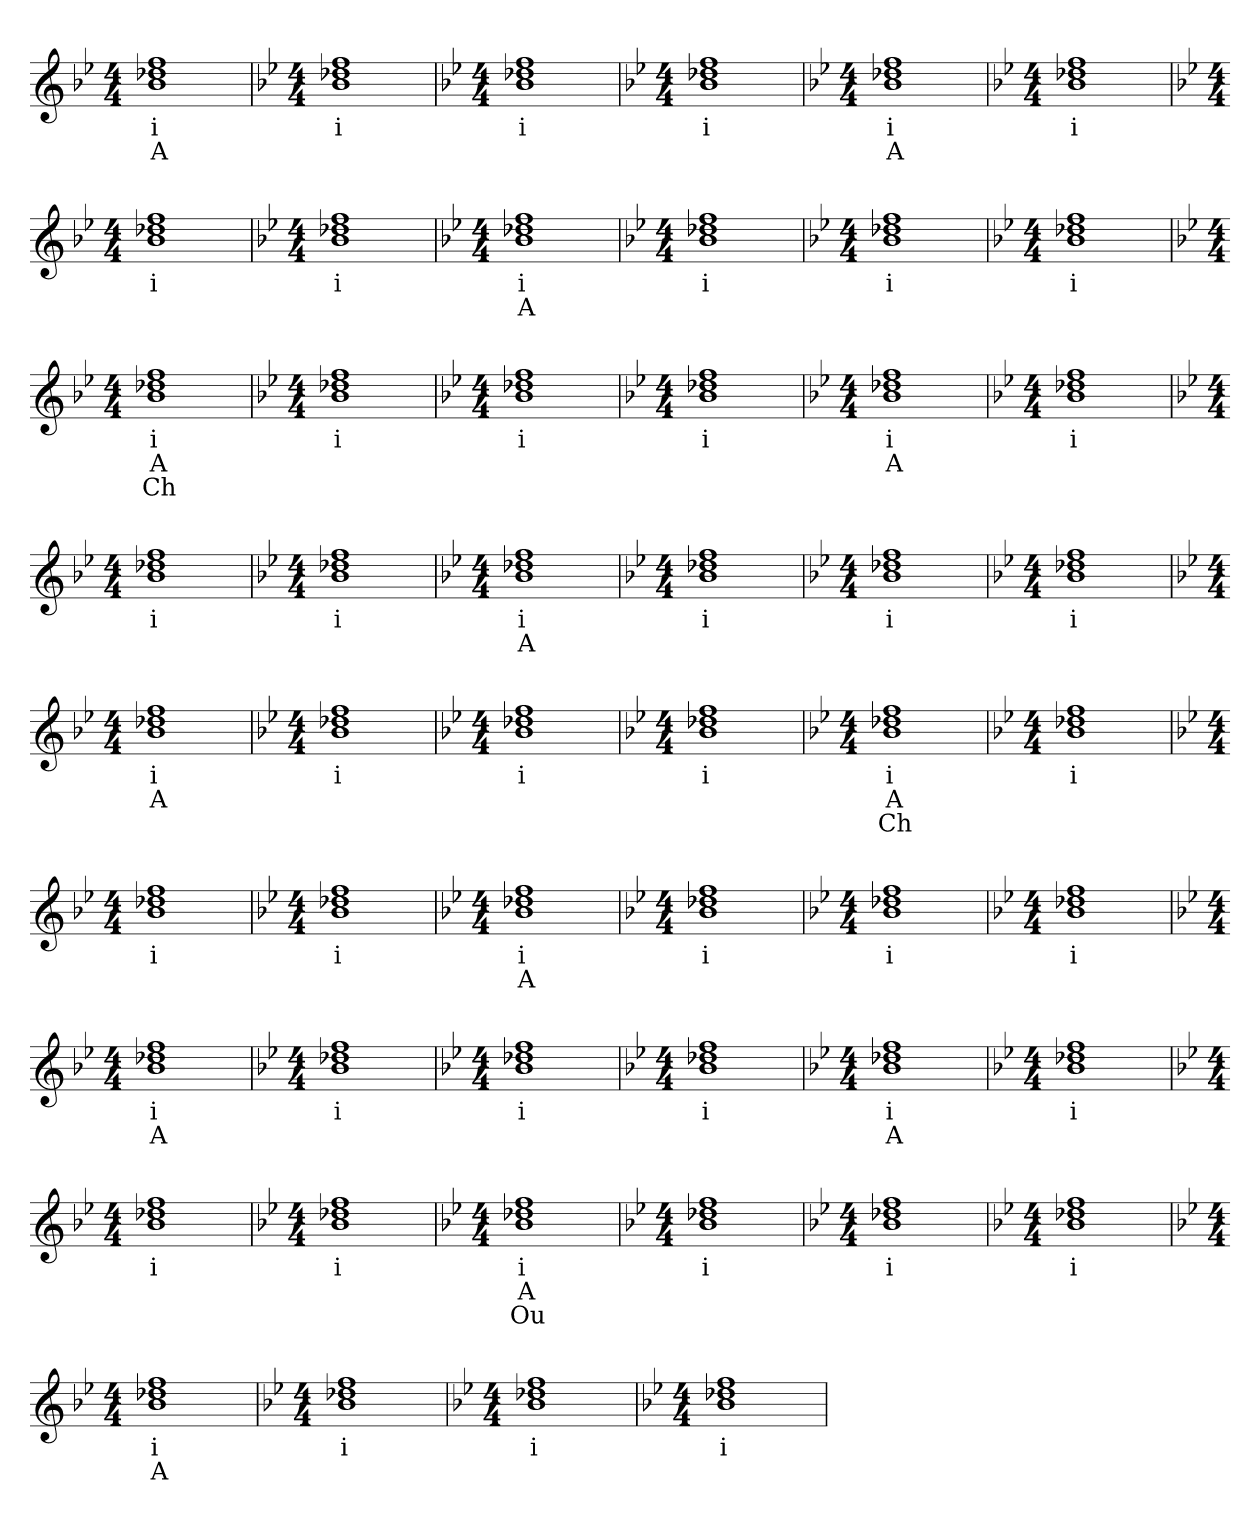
**kern	**text	**text	**text
*part1	*part1	*part1	*part1
*staff1	*staff1	*staff1	*staff1
*k[b-e-]	*	*	*
*B-:	*	*	*
*M4/4	*	*	*
=	=	=	=
1b- 1dd-X 1ff	i	A	.
=	=	=	=
*k[b-e-]	*	*	*
*B-:	*	*	*
*M4/4	*	*	*
1b- 1dd-X 1ff	i	.	.
=	=	=	=
*k[b-e-]	*	*	*
*B-:	*	*	*
*M4/4	*	*	*
1b- 1dd-X 1ff	i	.	.
=	=	=	=
*k[b-e-]	*	*	*
*B-:	*	*	*
*M4/4	*	*	*
1b- 1dd-X 1ff	i	.	.
=	=	=	=
*k[b-e-]	*	*	*
*B-:	*	*	*
*M4/4	*	*	*
1b- 1dd-X 1ff	i	A	.
=	=	=	=
*k[b-e-]	*	*	*
*B-:	*	*	*
*M4/4	*	*	*
1b- 1dd-X 1ff	i	.	.
=	=	=	=
*k[b-e-]	*	*	*
*B-:	*	*	*
*M4/4	*	*	*
1b- 1dd-X 1ff	i	.	.
=	=	=	=
*k[b-e-]	*	*	*
*B-:	*	*	*
*M4/4	*	*	*
1b- 1dd-X 1ff	i	.	.
=	=	=	=
*k[b-e-]	*	*	*
*B-:	*	*	*
*M4/4	*	*	*
1b- 1dd-X 1ff	i	A	.
=	=	=	=
*k[b-e-]	*	*	*
*B-:	*	*	*
*M4/4	*	*	*
1b- 1dd-X 1ff	i	.	.
=	=	=	=
*k[b-e-]	*	*	*
*B-:	*	*	*
*M4/4	*	*	*
1b- 1dd-X 1ff	i	.	.
=	=	=	=
*k[b-e-]	*	*	*
*B-:	*	*	*
*M4/4	*	*	*
1b- 1dd-X 1ff	i	.	.
=	=	=	=
*k[b-e-]	*	*	*
*B-:	*	*	*
*M4/4	*	*	*
1b- 1dd-X 1ff	i	A	Ch
=	=	=	=
*k[b-e-]	*	*	*
*B-:	*	*	*
*M4/4	*	*	*
1b- 1dd-X 1ff	i	.	.
=	=	=	=
*k[b-e-]	*	*	*
*B-:	*	*	*
*M4/4	*	*	*
1b- 1dd-X 1ff	i	.	.
=	=	=	=
*k[b-e-]	*	*	*
*B-:	*	*	*
*M4/4	*	*	*
1b- 1dd-X 1ff	i	.	.
=	=	=	=
*k[b-e-]	*	*	*
*B-:	*	*	*
*M4/4	*	*	*
1b- 1dd-X 1ff	i	A	.
=	=	=	=
*k[b-e-]	*	*	*
*B-:	*	*	*
*M4/4	*	*	*
1b- 1dd-X 1ff	i	.	.
=	=	=	=
*k[b-e-]	*	*	*
*B-:	*	*	*
*M4/4	*	*	*
1b- 1dd-X 1ff	i	.	.
=	=	=	=
*k[b-e-]	*	*	*
*B-:	*	*	*
*M4/4	*	*	*
1b- 1dd-X 1ff	i	.	.
=	=	=	=
*k[b-e-]	*	*	*
*B-:	*	*	*
*M4/4	*	*	*
1b- 1dd-X 1ff	i	A	.
=	=	=	=
*k[b-e-]	*	*	*
*B-:	*	*	*
*M4/4	*	*	*
1b- 1dd-X 1ff	i	.	.
=	=	=	=
*k[b-e-]	*	*	*
*B-:	*	*	*
*M4/4	*	*	*
1b- 1dd-X 1ff	i	.	.
=	=	=	=
*k[b-e-]	*	*	*
*B-:	*	*	*
*M4/4	*	*	*
1b- 1dd-X 1ff	i	.	.
=	=	=	=
*k[b-e-]	*	*	*
*B-:	*	*	*
*M4/4	*	*	*
1b- 1dd-X 1ff	i	A	.
=	=	=	=
*k[b-e-]	*	*	*
*B-:	*	*	*
*M4/4	*	*	*
1b- 1dd-X 1ff	i	.	.
=	=	=	=
*k[b-e-]	*	*	*
*B-:	*	*	*
*M4/4	*	*	*
1b- 1dd-X 1ff	i	.	.
=	=	=	=
*k[b-e-]	*	*	*
*B-:	*	*	*
*M4/4	*	*	*
1b- 1dd-X 1ff	i	.	.
=	=	=	=
*k[b-e-]	*	*	*
*B-:	*	*	*
*M4/4	*	*	*
1b- 1dd-X 1ff	i	A	Ch
=	=	=	=
*k[b-e-]	*	*	*
*B-:	*	*	*
*M4/4	*	*	*
1b- 1dd-X 1ff	i	.	.
=	=	=	=
*k[b-e-]	*	*	*
*B-:	*	*	*
*M4/4	*	*	*
1b- 1dd-X 1ff	i	.	.
=	=	=	=
*k[b-e-]	*	*	*
*B-:	*	*	*
*M4/4	*	*	*
1b- 1dd-X 1ff	i	.	.
=	=	=	=
*k[b-e-]	*	*	*
*B-:	*	*	*
*M4/4	*	*	*
1b- 1dd-X 1ff	i	A	.
=	=	=	=
*k[b-e-]	*	*	*
*B-:	*	*	*
*M4/4	*	*	*
1b- 1dd-X 1ff	i	.	.
=	=	=	=
*k[b-e-]	*	*	*
*B-:	*	*	*
*M4/4	*	*	*
1b- 1dd-X 1ff	i	.	.
=	=	=	=
*k[b-e-]	*	*	*
*B-:	*	*	*
*M4/4	*	*	*
1b- 1dd-X 1ff	i	.	.
=	=	=	=
*k[b-e-]	*	*	*
*B-:	*	*	*
*M4/4	*	*	*
1b- 1dd-X 1ff	i	A	.
=	=	=	=
*k[b-e-]	*	*	*
*B-:	*	*	*
*M4/4	*	*	*
1b- 1dd-X 1ff	i	.	.
=	=	=	=
*k[b-e-]	*	*	*
*B-:	*	*	*
*M4/4	*	*	*
1b- 1dd-X 1ff	i	.	.
=	=	=	=
*k[b-e-]	*	*	*
*B-:	*	*	*
*M4/4	*	*	*
1b- 1dd-X 1ff	i	.	.
=	=	=	=
*k[b-e-]	*	*	*
*B-:	*	*	*
*M4/4	*	*	*
1b- 1dd-X 1ff	i	A	.
=	=	=	=
*k[b-e-]	*	*	*
*B-:	*	*	*
*M4/4	*	*	*
1b- 1dd-X 1ff	i	.	.
=	=	=	=
*k[b-e-]	*	*	*
*B-:	*	*	*
*M4/4	*	*	*
1b- 1dd-X 1ff	i	.	.
=	=	=	=
*k[b-e-]	*	*	*
*B-:	*	*	*
*M4/4	*	*	*
1b- 1dd-X 1ff	i	.	.
=	=	=	=
*k[b-e-]	*	*	*
*B-:	*	*	*
*M4/4	*	*	*
1b- 1dd-X 1ff	i	A	Ou
=	=	=	=
*k[b-e-]	*	*	*
*B-:	*	*	*
*M4/4	*	*	*
1b- 1dd-X 1ff	i	.	.
=	=	=	=
*k[b-e-]	*	*	*
*B-:	*	*	*
*M4/4	*	*	*
1b- 1dd-X 1ff	i	.	.
=	=	=	=
*k[b-e-]	*	*	*
*B-:	*	*	*
*M4/4	*	*	*
1b- 1dd-X 1ff	i	.	.
=	=	=	=
*k[b-e-]	*	*	*
*B-:	*	*	*
*M4/4	*	*	*
1b- 1dd-X 1ff	i	A	.
=	=	=	=
*k[b-e-]	*	*	*
*B-:	*	*	*
*M4/4	*	*	*
1b- 1dd-X 1ff	i	.	.
=	=	=	=
*k[b-e-]	*	*	*
*B-:	*	*	*
*M4/4	*	*	*
1b- 1dd-X 1ff	i	.	.
=	=	=	=
*k[b-e-]	*	*	*
*B-:	*	*	*
*M4/4	*	*	*
1b- 1dd-X 1ff	i	.	.
=	=	=	=
*-	*-	*-	*-
